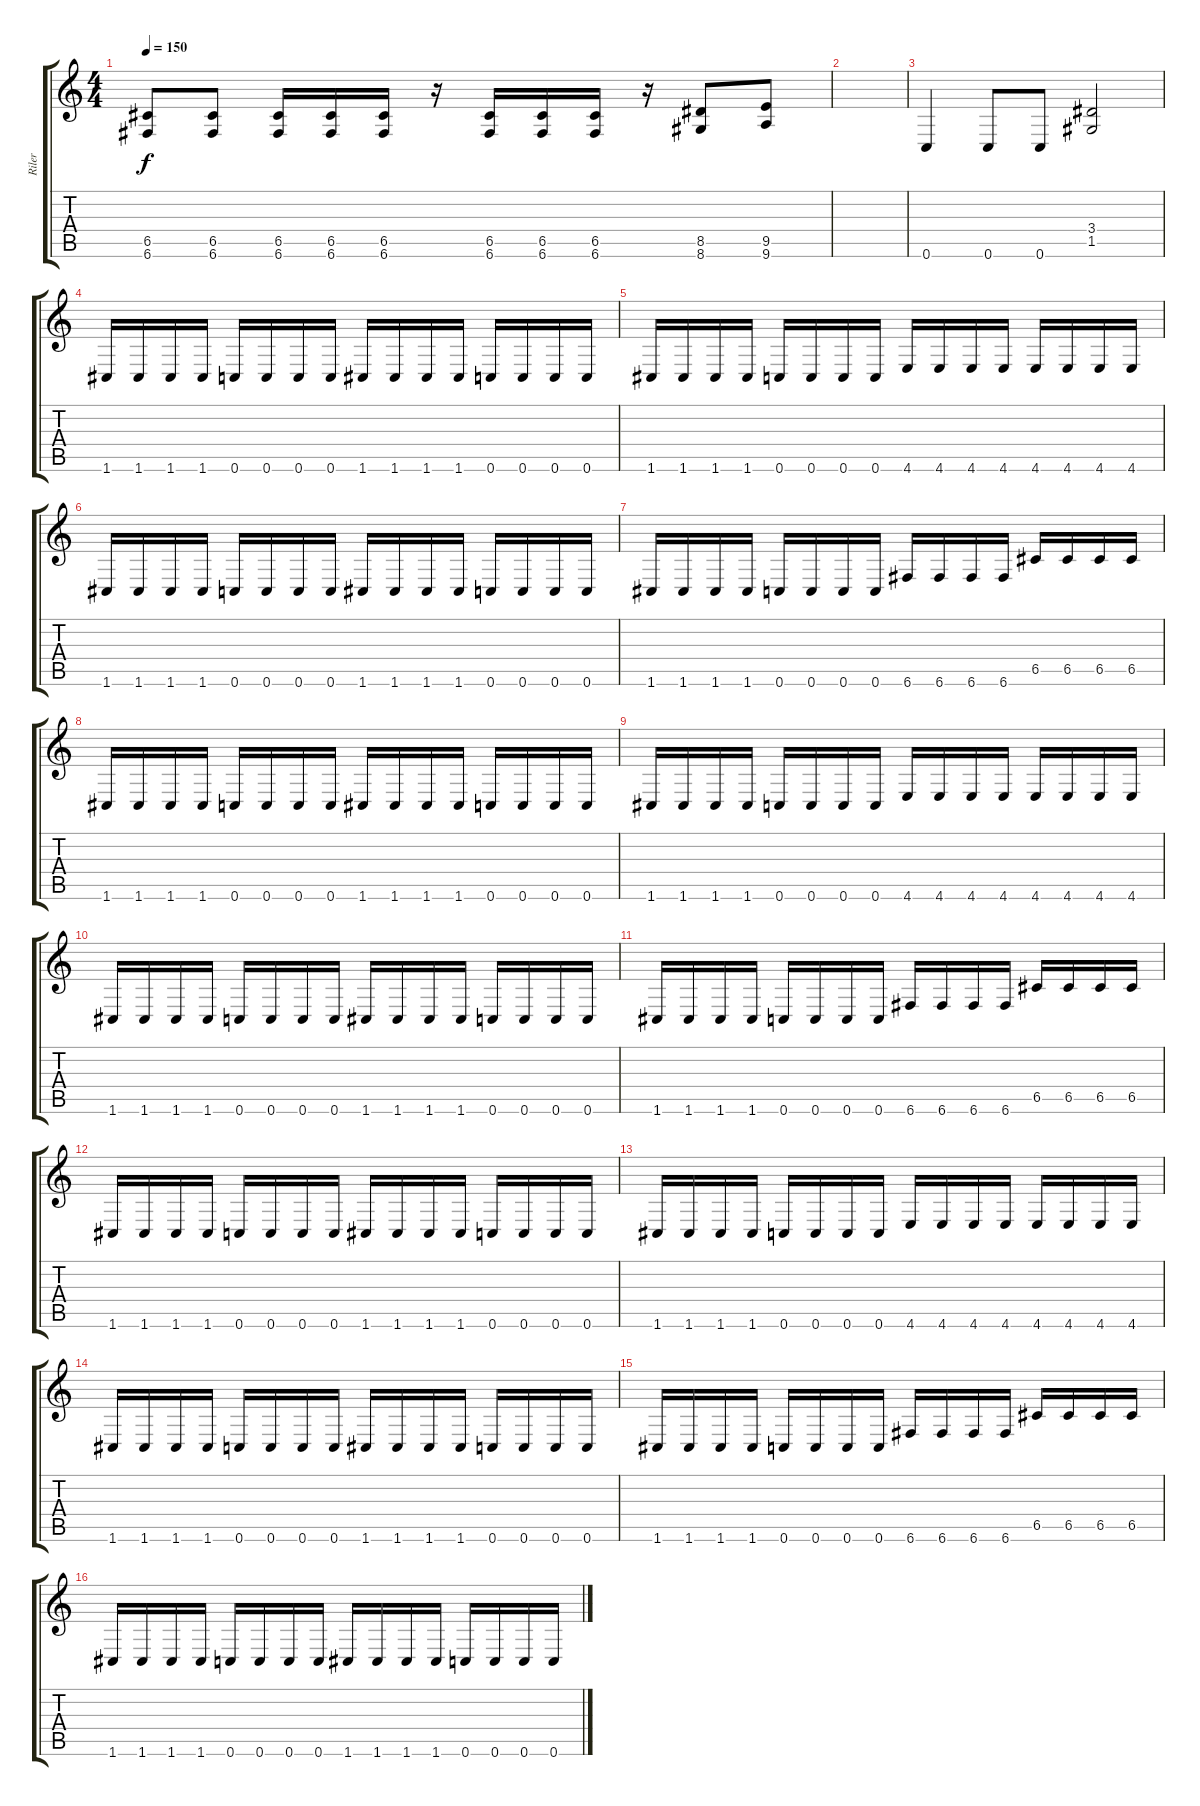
\track ("Riler" "Riler") {instrument distortionguitar}
\staff {score tabs}
\tuning (D4 A3 F3 C3 G2 C2) {hide}
\ts (4 4)
\tempo 150
\clef g2
\ks c
(6.5 6.6).8{dy f} (6.5 6.6).8 (6.5 6.6).16 (6.5 6.6).16 (6.5 6.6).16 r.16 (6.5 6.6).16 (6.5 6.6).16 (6.5 6.6).16 r.16 (8.5 8.6).8 (9.5 9.6).8 |
|
0.6.4 0.6.8 0.6.8 (3.4 1.5).2 |
1.6.16 1.6.16 1.6.16 1.6.16 0.6.16 0.6.16 0.6.16 0.6.16 1.6.16 1.6.16 1.6.16 1.6.16 0.6.16 0.6.16 0.6.16 0.6.16 |
1.6.16 1.6.16 1.6.16 1.6.16 0.6.16 0.6.16 0.6.16 0.6.16 4.6.16 4.6.16 4.6.16 4.6.16 4.6.16 4.6.16 4.6.16 4.6.16 |
1.6.16 1.6.16 1.6.16 1.6.16 0.6.16 0.6.16 0.6.16 0.6.16 1.6.16 1.6.16 1.6.16 1.6.16 0.6.16 0.6.16 0.6.16 0.6.16 |
1.6.16 1.6.16 1.6.16 1.6.16 0.6.16 0.6.16 0.6.16 0.6.16 6.6.16 6.6.16 6.6.16 6.6.16 6.5.16 6.5.16 6.5.16 6.5.16 |
1.6.16 1.6.16 1.6.16 1.6.16 0.6.16 0.6.16 0.6.16 0.6.16 1.6.16 1.6.16 1.6.16 1.6.16 0.6.16 0.6.16 0.6.16 0.6.16 |
1.6.16 1.6.16 1.6.16 1.6.16 0.6.16 0.6.16 0.6.16 0.6.16 4.6.16 4.6.16 4.6.16 4.6.16 4.6.16 4.6.16 4.6.16 4.6.16 |
1.6.16 1.6.16 1.6.16 1.6.16 0.6.16 0.6.16 0.6.16 0.6.16 1.6.16 1.6.16 1.6.16 1.6.16 0.6.16 0.6.16 0.6.16 0.6.16 |
1.6.16 1.6.16 1.6.16 1.6.16 0.6.16 0.6.16 0.6.16 0.6.16 6.6.16 6.6.16 6.6.16 6.6.16 6.5.16 6.5.16 6.5.16 6.5.16 |
1.6.16 1.6.16 1.6.16 1.6.16 0.6.16 0.6.16 0.6.16 0.6.16 1.6.16 1.6.16 1.6.16 1.6.16 0.6.16 0.6.16 0.6.16 0.6.16 |
1.6.16 1.6.16 1.6.16 1.6.16 0.6.16 0.6.16 0.6.16 0.6.16 4.6.16 4.6.16 4.6.16 4.6.16 4.6.16 4.6.16 4.6.16 4.6.16 |
1.6.16 1.6.16 1.6.16 1.6.16 0.6.16 0.6.16 0.6.16 0.6.16 1.6.16 1.6.16 1.6.16 1.6.16 0.6.16 0.6.16 0.6.16 0.6.16 |
1.6.16 1.6.16 1.6.16 1.6.16 0.6.16 0.6.16 0.6.16 0.6.16 6.6.16 6.6.16 6.6.16 6.6.16 6.5.16 6.5.16 6.5.16 6.5.16 |
1.6.16 1.6.16 1.6.16 1.6.16 0.6.16 0.6.16 0.6.16 0.6.16 1.6.16 1.6.16 1.6.16 1.6.16 0.6.16 0.6.16 0.6.16 0.6.16
